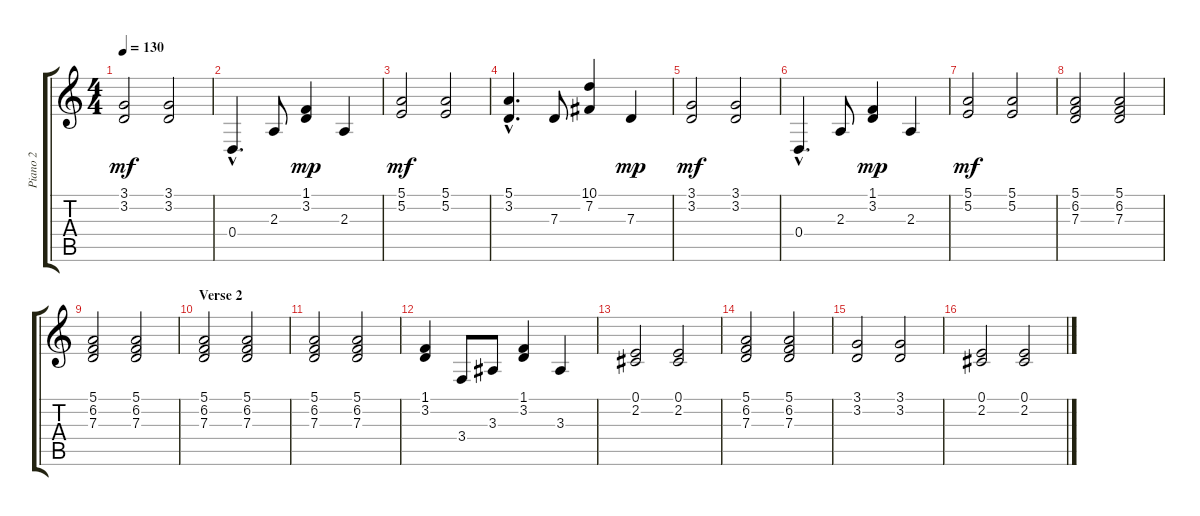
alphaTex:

\track ("Piano 2" "Piano 2") {instrument acousticgrandpiano}
\staff {score tabs}
\tuning (E4 B3 G3 D3 A2 E2) {hide}
\ts (4 4)
\tempo 130
\clef g2
\ks c
(3.1 3.2).2{dy mf} (3.1 3.2).2 |
0.4{hac}.4{d} 2.3.8 (1.1 3.2).4{dy mp} 2.3.4 |
(5.1 5.2).2{dy mf} (5.1 5.2).2 |
(5.1{hac} 3.2{hac}).4{d} 7.3.8 (10.1 7.2).4 7.3.4{dy mp} |
(3.1 3.2).2{dy mf} (3.1 3.2).2 |
0.4{hac}.4{d} 2.3.8 (1.1 3.2).4{dy mp} 2.3.4 |
(5.1 5.2).2{dy mf} (5.1 5.2).2 |
(5.1 6.2 7.3).2 (5.1 6.2 7.3).2 |
(5.1 6.2 7.3).2 (5.1 6.2 7.3).2 |
\section ("" "Verse 2")
(5.1 6.2 7.3).2 (5.1 6.2 7.3).2 |
(5.1 6.2 7.3).2 (5.1 6.2 7.3).2 |
(1.1 3.2).4 3.4.8 3.3.8 (1.1 3.2).4 3.3.4 |
(0.1 2.2).2 (0.1 2.2).2 |
(5.1 6.2 7.3).2 (5.1 6.2 7.3).2 |
(3.1 3.2).2 (3.1 3.2).2 |
(0.1 2.2).2 (0.1 2.2).2
